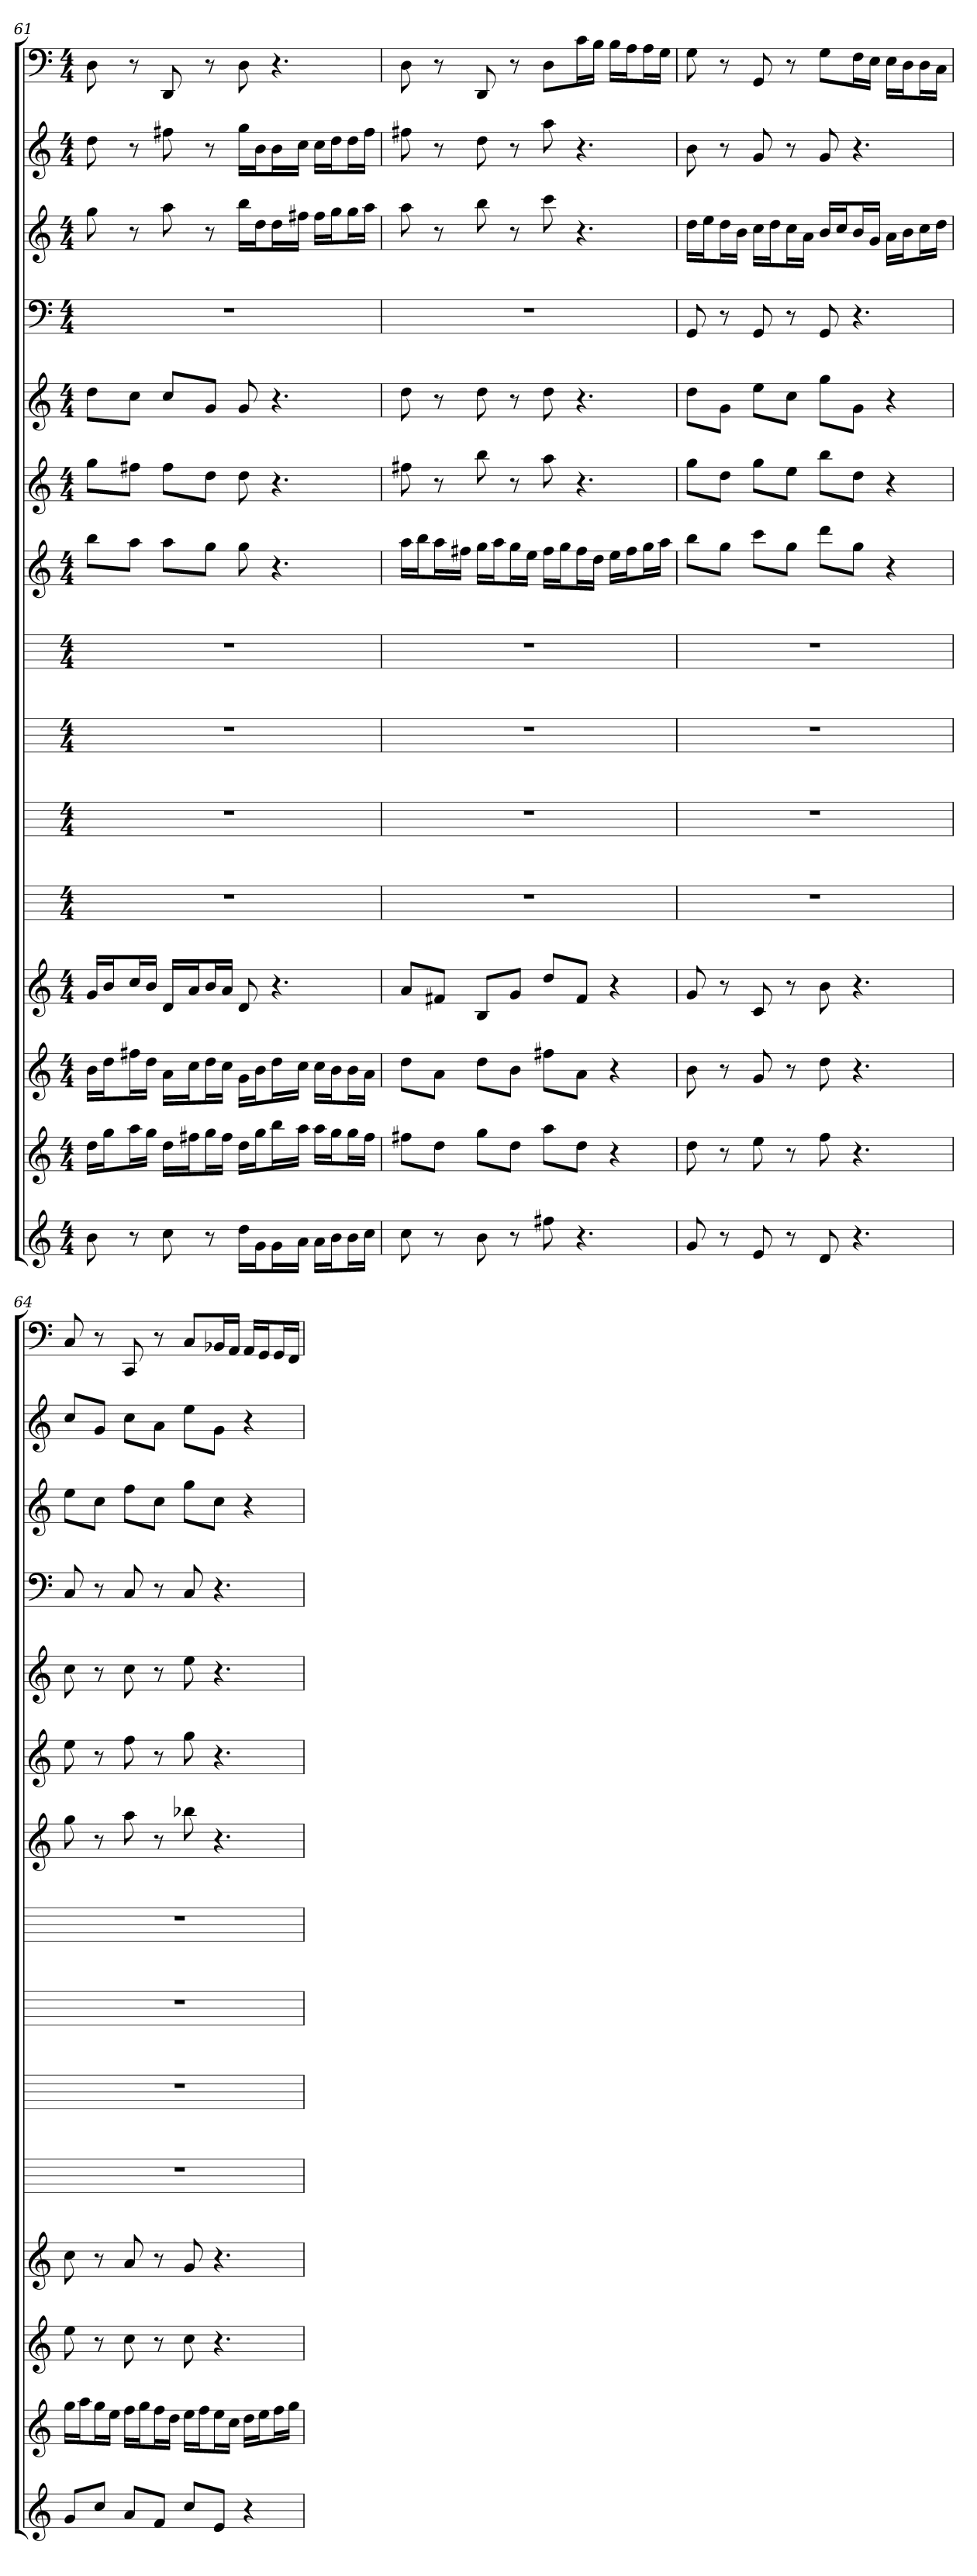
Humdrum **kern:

**kern	**kern	**kern	**kern	**kern	**kern	**kern	**kern	**kern	**kern	**kern	**kern	**kern	**kern	**kern
*part15	*part14	*part13	*part12	*part11	*part10	*part9	*part8	*part7	*part6	*part5	*part4	*part3	*part2	*part1
*staff15	*staff14	*staff13	*staff12	*staff11	*staff10	*staff9	*staff8	*staff7	*staff6	*staff5	*staff4	*staff3	*staff2	*staff1
*k[]	*k[]	*k[]	*k[]	*k[]	*k[]	*k[]	*k[]	*k[]	*k[]	*k[]	*k[]	*k[]	*k[]	*k[]
*C:	*C:	*C:	*C:	*C:	*C:	*C:	*C:	*C:	*C:	*C:	*C:	*C:	*C:	*C:
*M4/4	*M4/4	*M4/4	*M4/4	*M4/4	*M4/4	*M4/4	*M4/4	*M4/4	*M4/4	*M4/4	*M4/4	*M4/4	*M4/4	*M4/4
=61	=61	=61	=61	=61	=61	=61	=61	=61	=61	=61	=61	=61	=61	=61
8b	16ddLL	16bLL	16gLL	1r	1r	1r	1r	8bbL	8ggL	8ddL	1r	8gg	8dd	8D
.	16ggJ	16ddJ	16bJ	.	.	.	.	.	.	.	.	.	.	.
8r	16aaL	16ff#XL	16ccL	.	.	.	.	8aaJ	8ff#XJ	8ccJ	.	8r	8r	8r
.	16ggJJ	16ddJJ	16bJJ	.	.	.	.	.	.	.	.	.	.	.
8cc	16ddLL	16aLL	16dLL	.	.	.	.	8aaL	8ff#L	8ccL	.	8aa	8ff#X	8DD
.	16ff#XJ	16ccJ	16aJ	.	.	.	.	.	.	.	.	.	.	.
8r	16ggL	16ddL	16bL	.	.	.	.	8ggJ	8ddJ	8gJ	.	8r	8r	8r
.	16ff#JJ	16ccJJ	16aJJ	.	.	.	.	.	.	.	.	.	.	.
16ddLL	16ddLL	16gLL	8d	.	.	.	.	8gg	8dd	8g	.	16bbLL	16ggLL	8D
16gJ	16ggJ	16bJ	.	.	.	.	.	.	.	.	.	16ddJ	16bJ	.
16gL	16bbL	16ddL	4.r	.	.	.	.	4.r	4.r	4.r	.	16ddL	16bL	4.r
16aJJ	16aaJJ	16ccJJ	.	.	.	.	.	.	.	.	.	16ff#XJJ	16ccJJ	.
16aLL	16aaLL	16ccLL	.	.	.	.	.	.	.	.	.	16ff#LL	16ccLL	.
16bJ	16ggJ	16bJ	.	.	.	.	.	.	.	.	.	16ggJ	16ddJ	.
16bL	16ggL	16bL	.	.	.	.	.	.	.	.	.	16ggL	16ddL	.
16ccJJ	16ff#JJ	16aJJ	.	.	.	.	.	.	.	.	.	16aaJJ	16ff#JJ	.
=62	=62	=62	=62	=62	=62	=62	=62	=62	=62	=62	=62	=62	=62	=62
8cc	8ff#XL	8ddL	8aL	1r	1r	1r	1r	16aaLL	8ff#X	8dd	1r	8aa	8ff#X	8D
.	.	.	.	.	.	.	.	16bbJ	.	.	.	.	.	.
8r	8ddJ	8aJ	8f#XJ	.	.	.	.	16aaL	8r	8r	.	8r	8r	8r
.	.	.	.	.	.	.	.	16ff#XJJ	.	.	.	.	.	.
8b	8ggL	8ddL	8BL	.	.	.	.	16ggLL	8bb	8dd	.	8bb	8dd	8DD
.	.	.	.	.	.	.	.	16aaJ	.	.	.	.	.	.
8r	8ddJ	8bJ	8gJ	.	.	.	.	16ggL	8r	8r	.	8r	8r	8r
.	.	.	.	.	.	.	.	16eeJJ	.	.	.	.	.	.
8ff#X	8aaL	8ff#XL	8ddL	.	.	.	.	16ff#LL	8aa	8dd	.	8ccc	8aa	8DL
.	.	.	.	.	.	.	.	16ggJ	.	.	.	.	.	.
4.r	8ddJ	8aJ	8f#J	.	.	.	.	16ff#L	4.r	4.r	.	4.r	4.r	16cL
.	.	.	.	.	.	.	.	16ddJJ	.	.	.	.	.	16BJJ
.	4r	4r	4r	.	.	.	.	16eeLL	.	.	.	.	.	16BLL
.	.	.	.	.	.	.	.	16ff#J	.	.	.	.	.	16AJ
.	.	.	.	.	.	.	.	16ggL	.	.	.	.	.	16AL
.	.	.	.	.	.	.	.	16aaJJ	.	.	.	.	.	16GJJ
=63	=63	=63	=63	=63	=63	=63	=63	=63	=63	=63	=63	=63	=63	=63
8g	8dd	8b	8g	1r	1r	1r	1r	8bbL	8ggL	8ddL	8GG	16ddLL	8b	8G
.	.	.	.	.	.	.	.	.	.	.	.	16eeJ	.	.
8r	8r	8r	8r	.	.	.	.	8ggJ	8ddJ	8gJ	8r	16ddL	8r	8r
.	.	.	.	.	.	.	.	.	.	.	.	16bJJ	.	.
8e	8ee	8g	8c	.	.	.	.	8cccL	8ggL	8eeL	8GG	16ccLL	8g	8GG
.	.	.	.	.	.	.	.	.	.	.	.	16ddJ	.	.
8r	8r	8r	8r	.	.	.	.	8ggJ	8eeJ	8ccJ	8r	16ccL	8r	8r
.	.	.	.	.	.	.	.	.	.	.	.	16aJJ	.	.
8d	8ff	8dd	8b	.	.	.	.	8dddL	8bbL	8ggL	8GG	16bLL	8g	8GL
.	.	.	.	.	.	.	.	.	.	.	.	16ccJ	.	.
4.r	4.r	4.r	4.r	.	.	.	.	8ggJ	8ddJ	8gJ	4.r	16bL	4.r	16FL
.	.	.	.	.	.	.	.	.	.	.	.	16gJJ	.	16EJJ
.	.	.	.	.	.	.	.	4r	4r	4r	.	16aLL	.	16ELL
.	.	.	.	.	.	.	.	.	.	.	.	16bJ	.	16DJ
.	.	.	.	.	.	.	.	.	.	.	.	16ccL	.	16DL
.	.	.	.	.	.	.	.	.	.	.	.	16ddJJ	.	16CJJ
=64	=64	=64	=64	=64	=64	=64	=64	=64	=64	=64	=64	=64	=64	=64
8gL	16ggLL	8ee	8cc	1r	1r	1r	1r	8gg	8ee	8cc	8C	8eeL	8ccL	8C
.	16aaJ	.	.	.	.	.	.	.	.	.	.	.	.	.
8ccJ	16ggL	8r	8r	.	.	.	.	8r	8r	8r	8r	8ccJ	8gJ	8r
.	16eeJJ	.	.	.	.	.	.	.	.	.	.	.	.	.
8aL	16ffLL	8cc	8a	.	.	.	.	8aa	8ff	8cc	8C	8ffL	8ccL	8CC
.	16ggJ	.	.	.	.	.	.	.	.	.	.	.	.	.
8fJ	16ffL	8r	8r	.	.	.	.	8r	8r	8r	8r	8ccJ	8aJ	8r
.	16ddJJ	.	.	.	.	.	.	.	.	.	.	.	.	.
8ccL	16eeLL	8cc	8g	.	.	.	.	8bb-X	8gg	8ee	8C	8ggL	8eeL	8CL
.	16ffJ	.	.	.	.	.	.	.	.	.	.	.	.	.
8eJ	16eeL	4.r	4.r	.	.	.	.	4.r	4.r	4.r	4.r	8ccJ	8gJ	16BB-XL
.	16ccJJ	.	.	.	.	.	.	.	.	.	.	.	.	16AAJJ
4r	16ddLL	.	.	.	.	.	.	.	.	.	.	4r	4r	16AALL
.	16eeJ	.	.	.	.	.	.	.	.	.	.	.	.	16GGJ
.	16ffL	.	.	.	.	.	.	.	.	.	.	.	.	16GGL
.	16ggJJ	.	.	.	.	.	.	.	.	.	.	.	.	16FFJJ
=	=	=	=	=	=	=	=	=	=	=	=	=	=	=
*-	*-	*-	*-	*-	*-	*-	*-	*-	*-	*-	*-	*-	*-	*-
